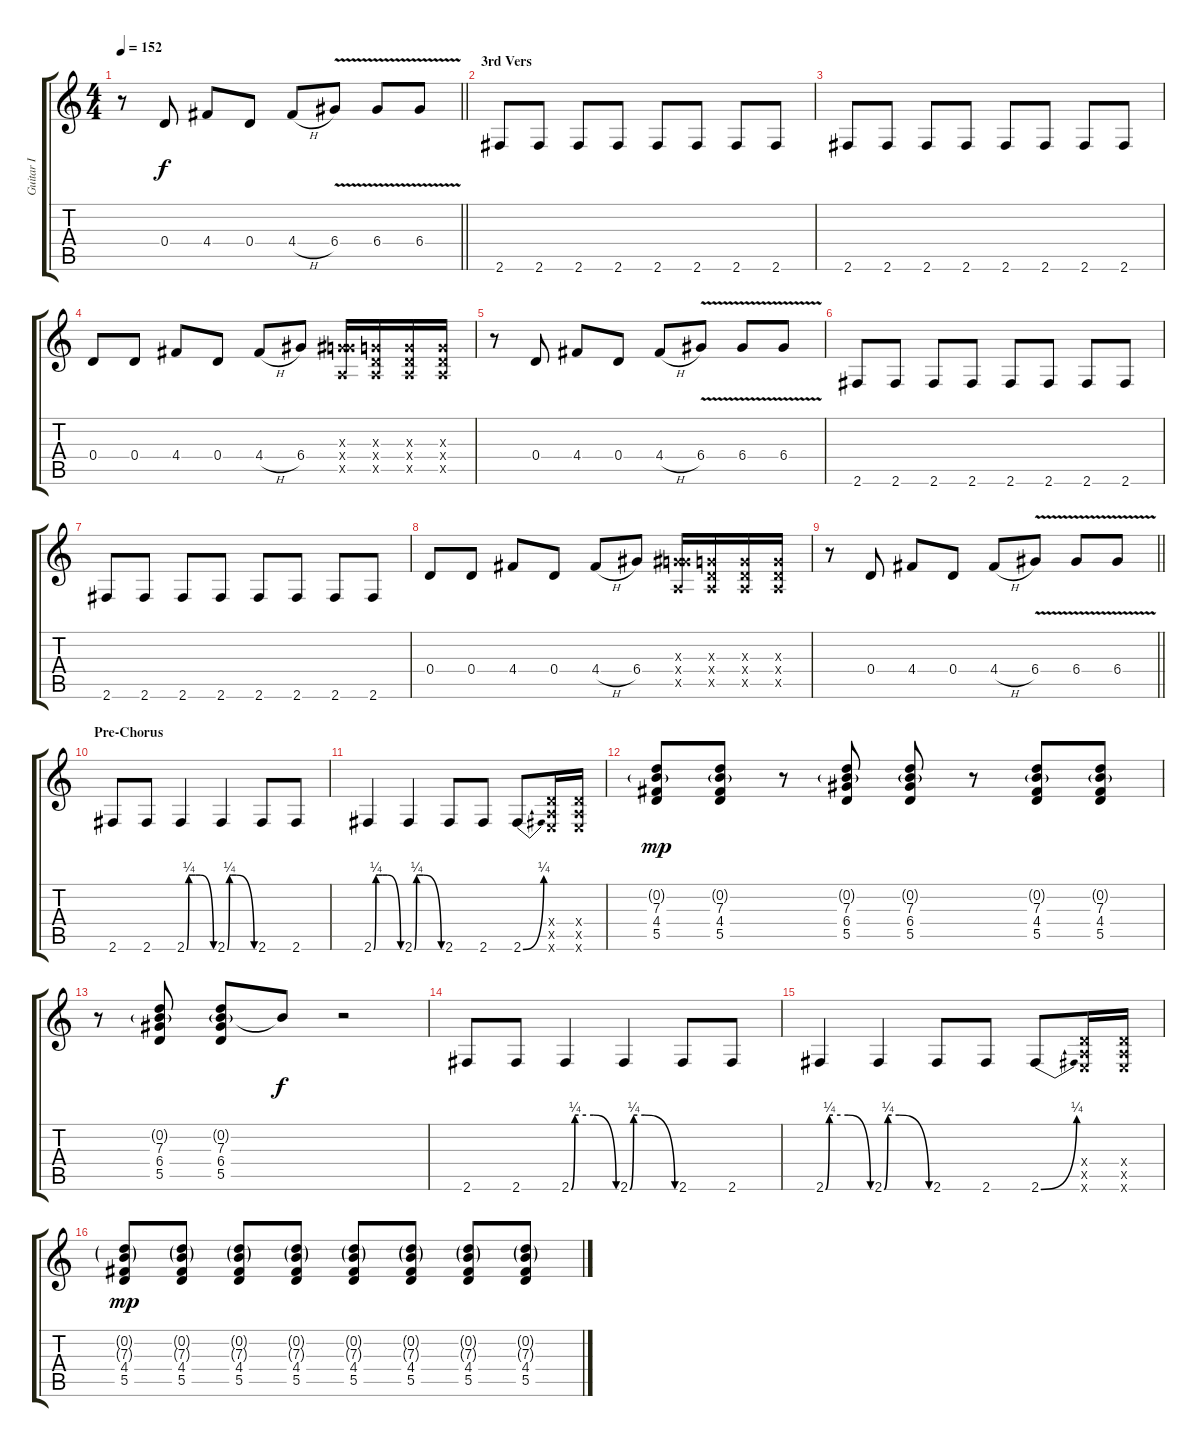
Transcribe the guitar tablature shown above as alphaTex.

\track ("Guitar I" "Guitar I") {instrument overdrivenguitar}
\staff {score tabs}
\tuning (E4 B3 G3 D3 A2 E2) {hide}
\ts (4 4)
\tempo 152
\clef g2
\barLineRight lightlight
\ks c
r.8{dy f} 0.4.8 4.4.8 0.4.8 4.4{h}.8 6.4{v}.8 6.4{v}.8 6.4{v}.8 |
\section ("" "3rd Vers")
2.6.8 2.6.8 2.6.8 2.6.8 2.6.8 2.6.8 2.6.8 2.6.8 |
2.6.8 2.6.8 2.6.8 2.6.8 2.6.8 2.6.8 2.6.8 2.6.8 |
0.4.8 0.4.8 4.4.8 0.4.8 4.4{h}.8 6.4.8 (0.3{x} 6.4{x} 0.5{x}).16 (0.3{x} 0.4{x} 0.5{x}).16 (0.3{x} 0.4{x} 0.5{x}).16 (0.3{x} 0.4{x} 0.5{x}).16 |
r.8 0.4.8 4.4.8 0.4.8 4.4{h}.8 6.4{v}.8 6.4{v}.8 6.4{v}.8 |
2.6.8 2.6.8 2.6.8 2.6.8 2.6.8 2.6.8 2.6.8 2.6.8 |
2.6.8 2.6.8 2.6.8 2.6.8 2.6.8 2.6.8 2.6.8 2.6.8 |
0.4.8 0.4.8 4.4.8 0.4.8 4.4{h}.8 6.4.8 (0.3{x} 6.4{x} 0.5{x}).16 (0.3{x} 0.4{x} 0.5{x}).16 (0.3{x} 0.4{x} 0.5{x}).16 (0.3{x} 0.4{x} 0.5{x}).16 |
\barLineRight lightlight
r.8 0.4.8 4.4.8 0.4.8 4.4{h}.8 6.4{v}.8 6.4{v}.8 6.4{v}.8 |
\section ("" "Pre-Chorus")
2.6.8 2.6.8 2.6{be (custom 0 0 5 1 10 1 20 1 30 1 60 0)}.4 2.6{be (custom 0 0 5 1 10 1 20 1 60 0)}.4 2.6.8 2.6.8 |
2.6{be (custom 0 0 5 1 10 1 20 1 30 1 60 0)}.4 2.6{be (custom 0 0 5 1 10 1 20 1 60 0)}.4 2.6.8 2.6.8 2.6{be (bend 0 0 60 1)}.8 (0.4{x} 0.5{x} 0.6{x}).16 (0.4{x} 0.5{x} 0.6{x}).16 |
(0.2{g} 7.3 4.4 5.5).8{dy mp} (0.2{g} 7.3 4.4 5.5).8 r.8 (0.2{g} 7.3 6.4 5.5).8 (0.2{g} 7.3 6.4 5.5).8 r.8 (0.2{g} 7.3 4.4 5.5).8 (0.2{g} 7.3 4.4 5.5).8 |
r.8 (0.2{g} 7.3 6.4 5.5).8 (0.2{g} 7.3 6.4 5.5).8 0.2{t}.8{dy f} r.2 |
2.6.8 2.6.8 2.6{be (custom 0 0 5 1 10 1 20 1 30 1 60 0)}.4 2.6{be (custom 0 0 5 1 10 1 20 1 60 0)}.4 2.6.8 2.6.8 |
2.6{be (custom 0 0 5 1 10 1 20 1 30 1 60 0)}.4 2.6{be (custom 0 0 5 1 10 1 20 1 60 0)}.4 2.6.8 2.6.8 2.6{be (bend 0 0 60 1)}.8 (0.4{x} 0.5{x} 0.6{x}).16 (0.4{x} 0.5{x} 0.6{x}).16 |
(0.2{g} 7.3{g} 4.4 5.5).8{dy mp} (0.2{g} 7.3{g} 4.4 5.5).8 (0.2{g} 7.3{g} 4.4 5.5).8 (0.2{g} 7.3{g} 4.4 5.5).8 (0.2{g} 7.3{g} 4.4 5.5).8 (0.2{g} 7.3{g} 4.4 5.5).8 (0.2{g} 7.3{g} 4.4 5.5).8 (0.2{g} 7.3{g} 4.4 5.5).8
